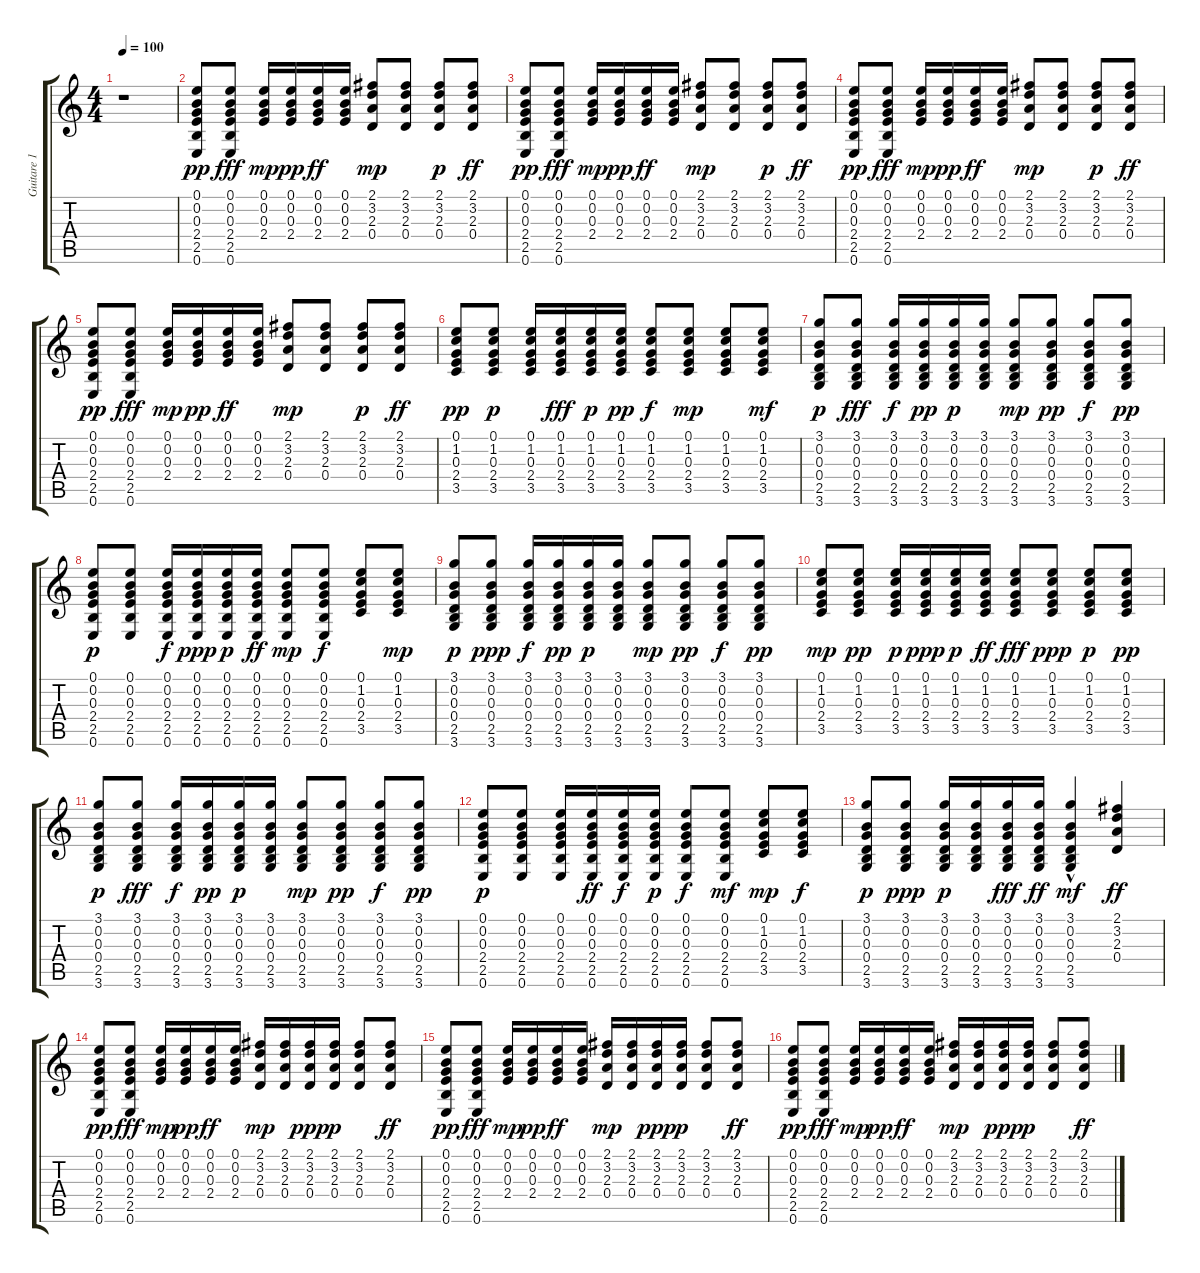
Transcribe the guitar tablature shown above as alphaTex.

\track ("Guitare 1" "Guitare 1") {instrument acousticguitarsteel}
\staff {score tabs}
\tuning (E4 B3 G3 D3 A2 E2) {hide}
\ts (4 4)
\tempo 100
\clef g2
\ks c
r.1{dy ff} |
(0.1 0.2 0.3 2.4 2.5 0.6).8{dy pp} (0.1 0.2 0.3 2.4 2.5 0.6).8{dy fff} (0.1 0.2 0.3 2.4).16{dy mp} (0.1 0.2 0.3 2.4).16{dy pp} (0.1 0.2 0.3 2.4).16{dy ff} (0.1 0.2 0.3 2.4).16 (2.1 3.2 2.3 0.4).8{dy mp} (2.1 3.2 2.3 0.4).8 (2.1 3.2 2.3 0.4).8{dy p} (2.1 3.2 2.3 0.4).8{dy ff} |
(0.1 0.2 0.3 2.4 2.5 0.6).8{dy pp} (0.1 0.2 0.3 2.4 2.5 0.6).8{dy fff} (0.1 0.2 0.3 2.4).16{dy mp} (0.1 0.2 0.3 2.4).16{dy pp} (0.1 0.2 0.3 2.4).16{dy ff} (0.1 0.2 0.3 2.4).16 (2.1 3.2 2.3 0.4).8{dy mp} (2.1 3.2 2.3 0.4).8 (2.1 3.2 2.3 0.4).8{dy p} (2.1 3.2 2.3 0.4).8{dy ff} |
(0.1 0.2 0.3 2.4 2.5 0.6).8{dy pp} (0.1 0.2 0.3 2.4 2.5 0.6).8{dy fff} (0.1 0.2 0.3 2.4).16{dy mp} (0.1 0.2 0.3 2.4).16{dy pp} (0.1 0.2 0.3 2.4).16{dy ff} (0.1 0.2 0.3 2.4).16 (2.1 3.2 2.3 0.4).8{dy mp} (2.1 3.2 2.3 0.4).8 (2.1 3.2 2.3 0.4).8{dy p} (2.1 3.2 2.3 0.4).8{dy ff} |
(0.1 0.2 0.3 2.4 2.5 0.6).8{dy pp} (0.1 0.2 0.3 2.4 2.5 0.6).8{dy fff} (0.1 0.2 0.3 2.4).16{dy mp} (0.1 0.2 0.3 2.4).16{dy pp} (0.1 0.2 0.3 2.4).16{dy ff} (0.1 0.2 0.3 2.4).16 (2.1 3.2 2.3 0.4).8{dy mp} (2.1 3.2 2.3 0.4).8 (2.1 3.2 2.3 0.4).8{dy p} (2.1 3.2 2.3 0.4).8{dy ff} |
(0.1 1.2 0.3 2.4 3.5).8{dy pp} (0.1 1.2 0.3 2.4 3.5).8{dy p} (0.1 1.2 0.3 2.4 3.5).16 (0.1 1.2 0.3 2.4 3.5).16{dy fff} (0.1 1.2 0.3 2.4 3.5).16{dy p} (0.1 1.2 0.3 2.4 3.5).16{dy pp} (0.1 1.2 0.3 2.4 3.5).8{dy f} (0.1 1.2 0.3 2.4 3.5).8{dy mp} (0.1 1.2 0.3 2.4 3.5).8 (0.1 1.2 0.3 2.4 3.5).8{dy mf} |
(3.1 0.2 0.3 0.4 2.5 3.6).8{dy p} (3.1 0.2 0.3 0.4 2.5 3.6).8{dy fff} (3.1 0.2 0.3 0.4 2.5 3.6).16{dy f} (3.1 0.2 0.3 0.4 2.5 3.6).16{dy pp} (3.1 0.2 0.3 0.4 2.5 3.6).16{dy p} (3.1 0.2 0.3 0.4 2.5 3.6).16 (3.1 0.2 0.3 0.4 2.5 3.6).8{dy mp} (3.1 0.2 0.3 0.4 2.5 3.6).8{dy pp} (3.1 0.2 0.3 0.4 2.5 3.6).8{dy f} (3.1 0.2 0.3 0.4 2.5 3.6).8{dy pp} |
(0.1 0.2 0.3 2.4 2.5 0.6).8{dy p} (0.1 0.2 0.3 2.4 2.5 0.6).8 (0.1 0.2 0.3 2.4 2.5 0.6).16{dy f} (0.1 0.2 0.3 2.4 2.5 0.6).16{dy ppp} (0.1 0.2 0.3 2.4 2.5 0.6).16{dy p} (0.1 0.2 0.3 2.4 2.5 0.6).16{dy ff} (0.1 0.2 0.3 2.4 2.5 0.6).8{dy mp} (0.1 0.2 0.3 2.4 2.5 0.6).8{dy f} (0.1 1.2 0.3 2.4 3.5).8 (0.1 1.2 0.3 2.4 3.5).8{dy mp} |
(3.1 0.2 0.3 0.4 2.5 3.6).8{dy p} (3.1 0.2 0.3 0.4 2.5 3.6).8{dy ppp} (3.1 0.2 0.3 0.4 2.5 3.6).16{dy f} (3.1 0.2 0.3 0.4 2.5 3.6).16{dy pp} (3.1 0.2 0.3 0.4 2.5 3.6).16{dy p} (3.1 0.2 0.3 0.4 2.5 3.6).16 (3.1 0.2 0.3 0.4 2.5 3.6).8{dy mp} (3.1 0.2 0.3 0.4 2.5 3.6).8{dy pp} (3.1 0.2 0.3 0.4 2.5 3.6).8{dy f} (3.1 0.2 0.3 0.4 2.5 3.6).8{dy pp} |
(0.1 1.2 0.3 2.4 3.5).8{dy mp} (0.1 1.2 0.3 2.4 3.5).8{dy pp} (0.1 1.2 0.3 2.4 3.5).16{dy p} (0.1 1.2 0.3 2.4 3.5).16{dy ppp} (0.1 1.2 0.3 2.4 3.5).16{dy p} (0.1 1.2 0.3 2.4 3.5).16{dy ff} (0.1 1.2 0.3 2.4 3.5).8{dy fff} (0.1 1.2 0.3 2.4 3.5).8{dy ppp} (0.1 1.2 0.3 2.4 3.5).8{dy p} (0.1 1.2 0.3 2.4 3.5).8{dy pp} |
(3.1 0.2 0.3 0.4 2.5 3.6).8{dy p} (3.1 0.2 0.3 0.4 2.5 3.6).8{dy fff} (3.1 0.2 0.3 0.4 2.5 3.6).16{dy f} (3.1 0.2 0.3 0.4 2.5 3.6).16{dy pp} (3.1 0.2 0.3 0.4 2.5 3.6).16{dy p} (3.1 0.2 0.3 0.4 2.5 3.6).16 (3.1 0.2 0.3 0.4 2.5 3.6).8{dy mp} (3.1 0.2 0.3 0.4 2.5 3.6).8{dy pp} (3.1 0.2 0.3 0.4 2.5 3.6).8{dy f} (3.1 0.2 0.3 0.4 2.5 3.6).8{dy pp} |
(0.1 0.2 0.3 2.4 2.5 0.6).8{dy p} (0.1 0.2 0.3 2.4 2.5 0.6).8 (0.1 0.2 0.3 2.4 2.5 0.6).16 (0.1 0.2 0.3 2.4 2.5 0.6).16{dy ff} (0.1 0.2 0.3 2.4 2.5 0.6).16{dy f} (0.1 0.2 0.3 2.4 2.5 0.6).16{dy p} (0.1 0.2 0.3 2.4 2.5 0.6).8{dy f} (0.1 0.2 0.3 2.4 2.5 0.6).8{dy mf} (0.1 1.2 0.3 2.4 3.5).8{dy mp} (0.1 1.2 0.3 2.4 3.5).8{dy f} |
(3.1 0.2 0.3 0.4 2.5 3.6).8{dy p} (3.1 0.2 0.3 0.4 2.5 3.6).8{dy ppp} (3.1 0.2 0.3 0.4 2.5 3.6).16{dy p} (3.1 0.2 0.3 0.4 2.5 3.6).16 (3.1 0.2 0.3 0.4 2.5 3.6).16{dy fff} (3.1 0.2 0.3 0.4 2.5 3.6).16{dy ff} (3.1 0.2 0.3 0.4 2.5{hac} 3.6{hac}).4{dy mf} (2.1 3.2 2.3 0.4).4{dy ff} |
(0.1 0.2 0.3 2.4 2.5 0.6).8{dy pp} (0.1 0.2 0.3 2.4 2.5 0.6).8{dy fff} (0.1 0.2 0.3 2.4).16{dy mp} (0.1 0.2 0.3 2.4).16{dy pp} (0.1 0.2 0.3 2.4).16{dy ff} (0.1 0.2 0.3 2.4).16 (2.1 3.2 2.3 0.4).16{dy mp} (2.1 3.2 2.3 0.4).16 (2.1 3.2 2.3 0.4).16{dy ppp} (2.1 3.2 2.3 0.4).16{dy p} (2.1 3.2 2.3 0.4).8 (2.1 3.2 2.3 0.4).8{dy ff} |
(0.1 0.2 0.3 2.4 2.5 0.6).8{dy pp} (0.1 0.2 0.3 2.4 2.5 0.6).8{dy fff} (0.1 0.2 0.3 2.4).16{dy mp} (0.1 0.2 0.3 2.4).16{dy pp} (0.1 0.2 0.3 2.4).16{dy ff} (0.1 0.2 0.3 2.4).16 (2.1 3.2 2.3 0.4).16{dy mp} (2.1 3.2 2.3 0.4).16 (2.1 3.2 2.3 0.4).16{dy ppp} (2.1 3.2 2.3 0.4).16{dy p} (2.1 3.2 2.3 0.4).8 (2.1 3.2 2.3 0.4).8{dy ff} |
(0.1 0.2 0.3 2.4 2.5 0.6).8{dy pp} (0.1 0.2 0.3 2.4 2.5 0.6).8{dy fff} (0.1 0.2 0.3 2.4).16{dy mp} (0.1 0.2 0.3 2.4).16{dy pp} (0.1 0.2 0.3 2.4).16{dy ff} (0.1 0.2 0.3 2.4).16 (2.1 3.2 2.3 0.4).16{dy mp} (2.1 3.2 2.3 0.4).16 (2.1 3.2 2.3 0.4).16{dy ppp} (2.1 3.2 2.3 0.4).16{dy p} (2.1 3.2 2.3 0.4).8 (2.1 3.2 2.3 0.4).8{dy ff}
